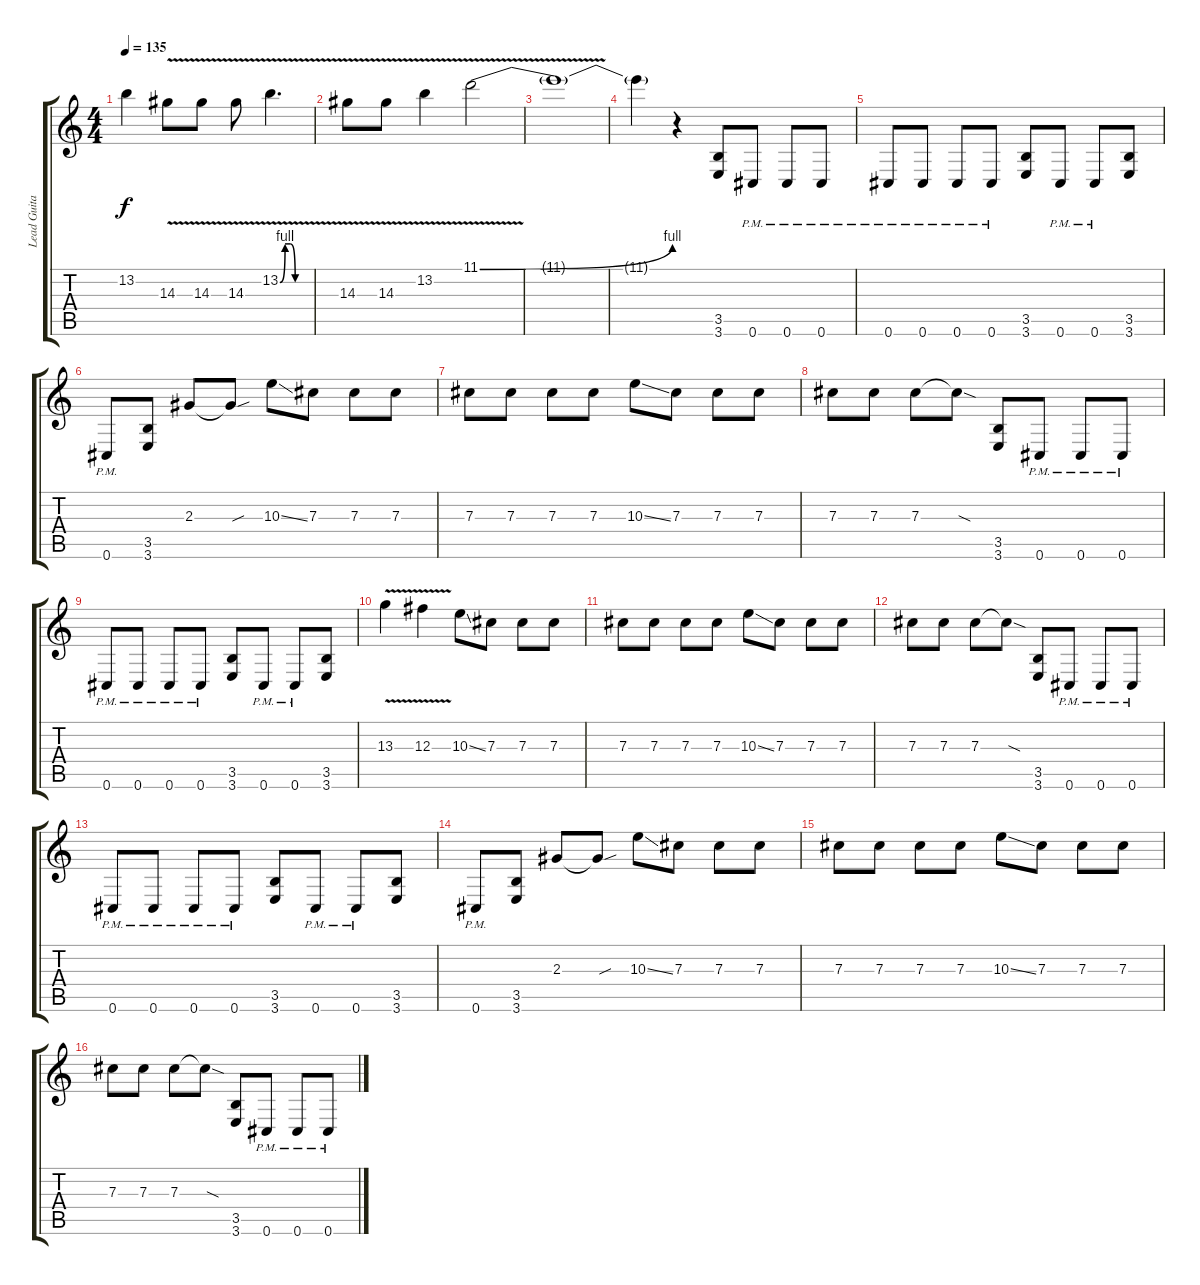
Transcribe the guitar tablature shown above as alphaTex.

\track ("Lead Guitar" "Lead Guita") {instrument distortionguitar}
\staff {score tabs}
\tuning (Eb4 Bb3 Gb3 Db3 Ab2 Db2) {hide}
\ts (4 4)
\tempo 135
\clef g2
\ks c
13.2{t}.4{dy f} 14.3{v}.8 14.3{v}.8 14.3{v}.8 13.2{be (custom 0 0 10 4 20 4 30 0 60 0) v}.4{d} |
14.3{v}.8 14.3{v}.8 13.2{v}.4 11.1{be (bend 0 0 60 4) v}.2 |
11.1{t}.1 |
11.1{t}.4 r.4 (3.5 3.6).8 0.6{pm}.8 0.6{pm}.8 0.6{pm}.8 |
0.6{pm}.8 0.6{pm}.8 0.6{pm}.8 0.6{pm}.8 (3.5 3.6).8 0.6{pm}.8 0.6{pm}.8 (3.5 3.6).8 |
0.6{pm}.8 (3.5 3.6).8 2.3.8 2.3{sou t}.8 10.3{ss}.8 7.3.8 7.3.8 7.3.8 |
7.3.8 7.3.8 7.3.8 7.3.8 10.3{ss}.8 7.3.8 7.3.8 7.3.8 |
7.3.8 7.3.8 7.3.8 7.3{sod t}.8 (3.5 3.6).8 0.6{pm}.8 0.6{pm}.8 0.6{pm}.8 |
0.6{pm}.8 0.6{pm}.8 0.6{pm}.8 0.6{pm}.8 (3.5 3.6).8 0.6{pm}.8 0.6{pm}.8 (3.5 3.6).8 |
13.3{v}.4 12.3{v}.4 10.3{ss}.8 7.3.8 7.3.8 7.3.8 |
7.3.8 7.3.8 7.3.8 7.3.8 10.3{ss}.8 7.3.8 7.3.8 7.3.8 |
7.3.8 7.3.8 7.3.8 7.3{sod t}.8 (3.5 3.6).8 0.6{pm}.8 0.6{pm}.8 0.6{pm}.8 |
0.6{pm}.8 0.6{pm}.8 0.6{pm}.8 0.6{pm}.8 (3.5 3.6).8 0.6{pm}.8 0.6{pm}.8 (3.5 3.6).8 |
0.6{pm}.8 (3.5 3.6).8 2.3.8 2.3{sou t}.8 10.3{ss}.8 7.3.8 7.3.8 7.3.8 |
7.3.8 7.3.8 7.3.8 7.3.8 10.3{ss}.8 7.3.8 7.3.8 7.3.8 |
7.3.8 7.3.8 7.3.8 7.3{sod t}.8 (3.5 3.6).8 0.6{pm}.8 0.6{pm}.8 0.6{pm}.8
